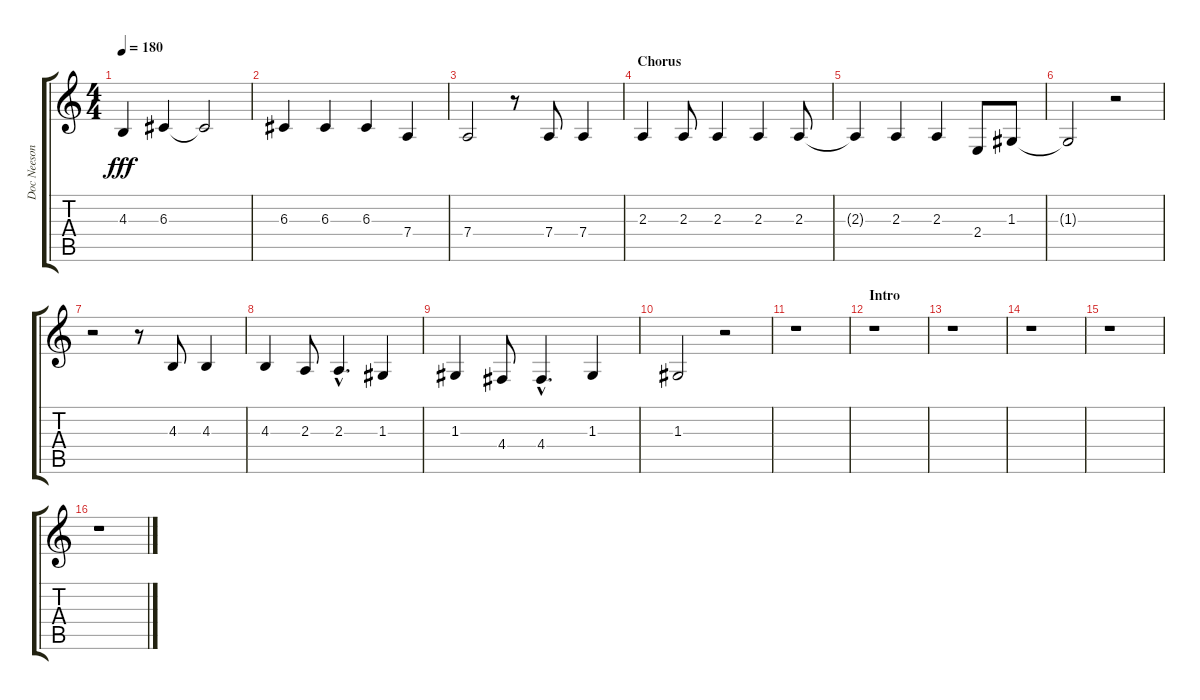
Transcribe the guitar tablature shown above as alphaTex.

\track ("Doc Neeson" "Doc Neeson") {instrument altosax}
\staff {score tabs}
\tuning (E4 B3 G3 D3 A2 E2) {hide}
\ts (4 4)
\tempo 180
\clef g2
\ks c
4.3.4{dy fff} 6.3.4 6.3{t}.2 |
6.3.4 6.3.4 6.3.4 7.4.4 |
7.4.2 r.8 7.4.8 7.4.4 |
\section ("" "Chorus")
2.3.4 2.3.8 2.3.4 2.3.4 2.3.8 |
2.3{t}.4 2.3.4 2.3.4 2.4.8 1.3.8 |
1.3{t}.2 r.2 |
r.2 r.8 4.3.8 4.3.4 |
4.3.4 2.3.8 2.3{hac}.4{d} 1.3.4 |
1.3.4 4.4.8 4.4{hac}.4{d} 1.3.4 |
1.3.2 r.2 |
r.1 |
\section ("" "Intro")
r.1 |
r.1 |
r.1 |
r.1 |
r.1
